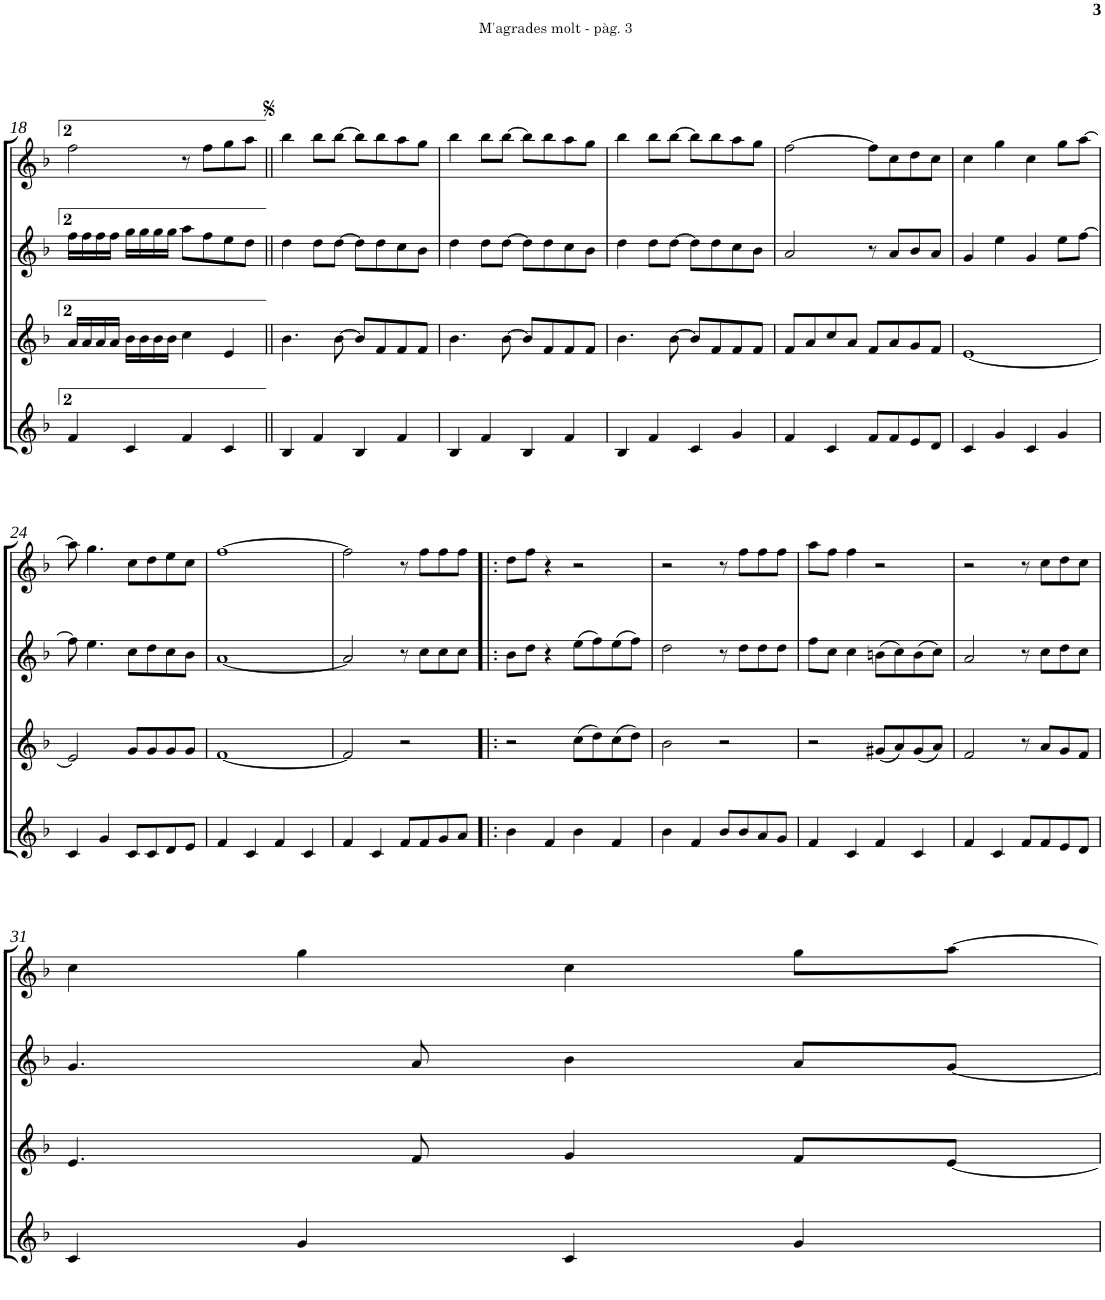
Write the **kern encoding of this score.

**kern	**kern	**kern	**kern
*part4	*part3	*part2	*part1
*staff4	*staff3	*staff2	*staff1
*I"Gralla 4	*I"Gralla 3	*I"Gralla 2	*I"Gralla 1
!!LO:PB:g=z
*clefG2	*clefG2	*clefG2	*clefG2
*k[b-]	*k[b-]	*k[b-]	*k[b-]
*F:	*F:	*F:	*F:
*M4/4	*M4/4	*M4/4	*M4/4
=18	=18	=18	=18
4f/	16a/LL	16ff\LL	2ff\
.	16a/	16ff\	.
.	16a/	16ff\	.
.	16a/JJ	16ff\JJ	.
4c/	16b-\LL	16gg\LL	.
.	16b-\	16gg\	.
.	16b-\	16gg\	.
.	16b-\JJ	16gg\JJ	.
4f/	4cc\	8aa\L	8r
.	.	8ff\	8ff\L
4c/	4e/	8ee\	8gg\
.	.	8dd\J	8aa\J
=19||	=19||	=19||	=19||
4B-/	4.b-\	4dd\	4bb-\
4f/	.	8dd\L	8bb-\L
.	[8b-\	[8dd\J	[8bb-\J
4B-/	8b-/L]	8dd\L]	8bb-\L]
.	8f/	8dd\	8bb-\
4f/	8f/	8cc\	8aa\
.	8f/J	8b-\J	8gg\J
=20	=20	=20	=20
4B-/	4.b-\	4dd\	4bb-\
4f/	.	8dd\L	8bb-\L
.	[8b-\	[8dd\J	[8bb-\J
4B-/	8b-/L]	8dd\L]	8bb-\L]
.	8f/	8dd\	8bb-\
4f/	8f/	8cc\	8aa\
.	8f/J	8b-\J	8gg\J
=21	=21	=21	=21
4B-/	4.b-\	4dd\	4bb-\
4f/	.	8dd\L	8bb-\L
.	[8b-\	[8dd\J	[8bb-\J
4c/	8b-/L]	8dd\L]	8bb-\L]
.	8f/	8dd\	8bb-\
4g/	8f/	8cc\	8aa\
.	8f/J	8b-\J	8gg\J
=22	=22	=22	=22
4f/	8f/L	2a/	[2ff\
.	8a/	.	.
4c/	8cc/	.	.
.	8a/J	.	.
8f/L	8f/L	8r	8ff\L]
8f/	8a/	8a/L	8cc\
8e/	8g/	8b-/	8dd\
8d/J	8f/J	8a/J	8cc\J
=23	=23	=23	=23
4c/	[1e	4g/	4cc\
4g/	.	4ee\	4gg\
4c/	.	4g/	4cc\
4g/	.	8ee\L	8gg\L
.	.	[8ff\J	[8aa\J
!!LO:LB:g=z
=24	=24	=24	=24
4c/	2e/]	8ff\]	8aa\]
.	.	4.ee\	4.gg\
4g/	.	.	.
8c/L	8g/L	8cc\L	8cc\L
8c/	8g/	8dd\	8dd\
8d/	8g/	8cc\	8ee\
8e/J	8g/J	8b-\J	8cc\J
=25	=25	=25	=25
4f/	[1f	[1a	[1ff
4c/	.	.	.
4f/	.	.	.
4c/	.	.	.
=26	=26	=26	=26
4f/	2f/]	2a/]	2ff\]
4c/	.	.	.
8f/L	2r	8r	8r
8f/	.	8cc\L	8ff\L
8g/	.	8cc\	8ff\
8a/J	.	8cc\J	8ff\J
=27!|:	=27!|:	=27!|:	=27!|:
4b-\	2r	8b-\L	8dd\L
.	.	8dd\J	8ff\J
4f/	.	4r	4r
4b-\	(>8cc\L	(>8ee\L	2r
.	8dd\)	8ff\)	.
4f/	(>8cc\	(>8ee\	.
.	8dd\J)	8ff\J)	.
=28	=28	=28	=28
4b-\	2b-\	2dd\	2r
4f/	.	.	.
8b-/L	2r	8r	8r
8b-/	.	8dd\L	8ff\L
8a/	.	8dd\	8ff\
8g/J	.	8dd\J	8ff\J
=29	=29	=29	=29
4f/	2r	8ff\L	8aa\L
.	.	8cc\J	8ff\J
4c/	.	4cc\	4ff\
4f/	(<8g#X/L	(>8bn\L	2r
.	8a/)	8cc\)	.
4c/	(<8g#/	(>8b\	.
.	8a/J)	8cc\J)	.
=30	=30	=30	=30
4f/	2f/	2a/	2r
4c/	.	.	.
8f/L	8r	8r	8r
8f/	8a/L	8cc\L	8cc\L
8e/	8g/	8dd\	8dd\
8d/J	8f/J	8cc\J	8cc\J
!!LO:LB:g=z
=31	=31	=31	=31
4c/	4.e/	4.g/	4cc\
4g/	.	.	4gg\
.	8f/	8a/	.
4c/	4g/	4b-\	4cc\
4g/	8f/L	8a/L	8gg\L
.	[8e/J	[8g/J	[8aa\J
=	=	=	=
*-	*-	*-	*-
